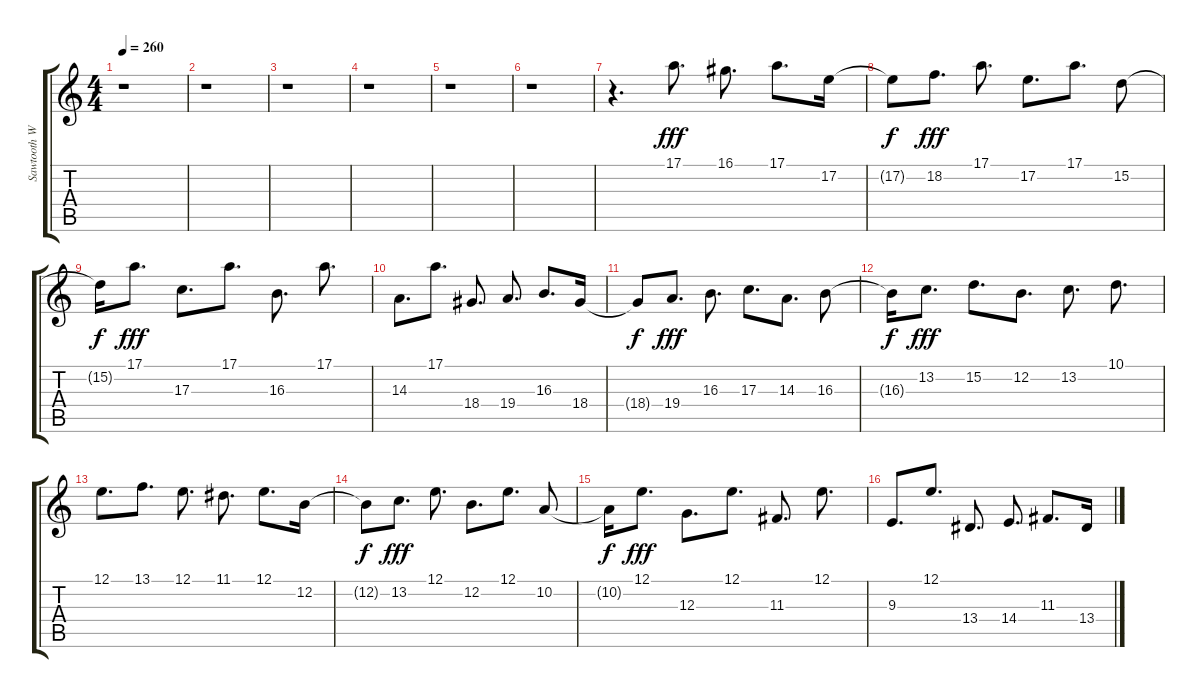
\track ("Sawtooth Wave" "Sawtooth W") {instrument lead2sawtooth}
\staff {score tabs}
\tuning (E4 B3 G3 D3 A2 E2) {hide}
\ts (4 4)
\tempo 260
\clef g2
\ks c
r.1{dy f} |
r.1 |
r.1 |
r.1 |
r.1 |
r.1 |
r.4{d} 17.1.8{d dy fff} 16.1.8{d} 17.1.8{d} 17.2.16 |
17.2{t}.8{dy f} 18.2.8{d dy fff} 17.1.8{d} 17.2.8{d} 17.1.8{d} 15.2.8 |
15.2{t}.16{dy f} 17.1.8{d dy fff} 17.3.8{d} 17.1.8{d} 16.3.8{d} 17.1.8{d} |
14.3.8{d} 17.1.8{d} 18.4.8{d} 19.4.8{d} 16.3.8{d} 18.4.16 |
18.4{t}.8{dy f} 19.4.8{d dy fff} 16.3.8{d} 17.3.8{d} 14.3.8{d} 16.3.8 |
16.3{t}.16{dy f} 13.2.8{d dy fff} 15.2.8{d} 12.2.8{d} 13.2.8{d} 10.1.8{d} |
12.1.8{d} 13.1.8{d} 12.1.8{d} 11.1.8{d} 12.1.8{d} 12.2.16 |
12.2{t}.8{dy f} 13.2.8{d dy fff} 12.1.8{d} 12.2.8{d} 12.1.8{d} 10.2.8 |
10.2{t}.16{dy f} 12.1.8{d dy fff} 12.3.8{d} 12.1.8{d} 11.3.8{d} 12.1.8{d} |
9.3.8{d} 12.1.8{d} 13.4.8{d} 14.4.8{d} 11.3.8{d} 13.4.16
